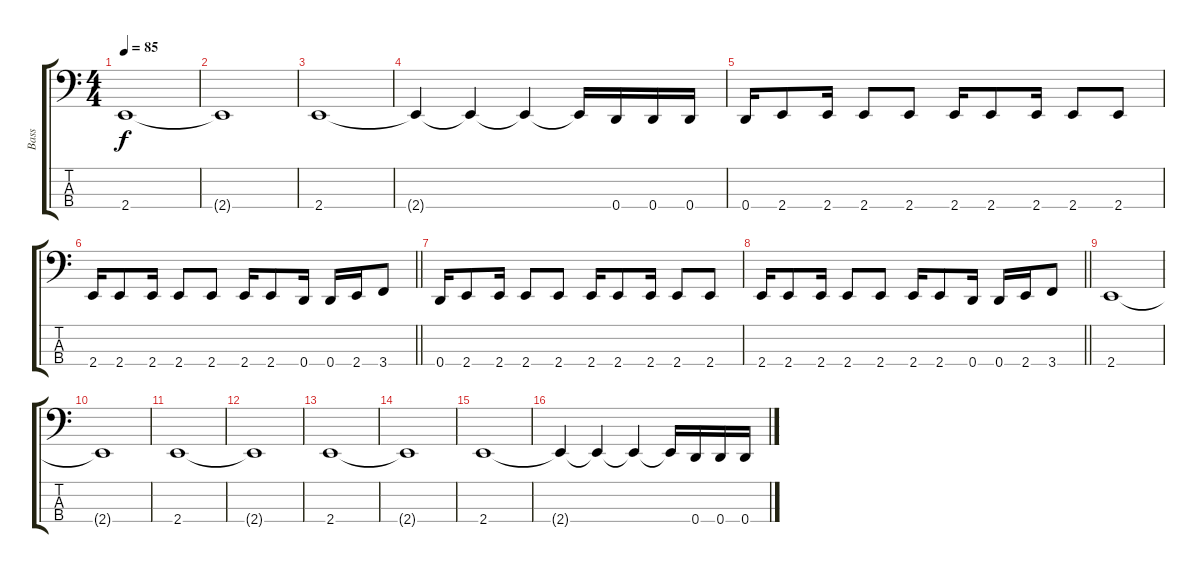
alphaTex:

\track ("Bass" "Bass") {instrument electricbassfinger}
\staff {score tabs}
\tuning (G2 D2 A1 D1) {hide}
\ts (4 4)
\tempo 85
\clef f4
\ks c
2.4.1{dy f} |
2.4{t}.1 |
2.4.1 |
2.4{t}.4 2.4{t}.4 2.4{t}.4 2.4{t}.16 0.4.16 0.4.16 0.4.16 |
0.4.16 2.4.8 2.4.16 2.4.8 2.4.8 2.4.16 2.4.8 2.4.16 2.4.8 2.4.8 |
\barLineRight lightlight
2.4.16 2.4.8 2.4.16 2.4.8 2.4.8 2.4.16 2.4.8 0.4.16 0.4.16 2.4.16 3.4.8 |
0.4.16 2.4.8 2.4.16 2.4.8 2.4.8 2.4.16 2.4.8 2.4.16 2.4.8 2.4.8 |
\barLineRight lightlight
2.4.16 2.4.8 2.4.16 2.4.8 2.4.8 2.4.16 2.4.8 0.4.16 0.4.16 2.4.16 3.4.8 |
2.4.1 |
2.4{t}.1 |
2.4.1 |
2.4{t}.1 |
2.4.1 |
2.4{t}.1 |
2.4.1 |
2.4{t}.4 2.4{t}.4 2.4{t}.4 2.4{t}.16 0.4.16 0.4.16 0.4.16
